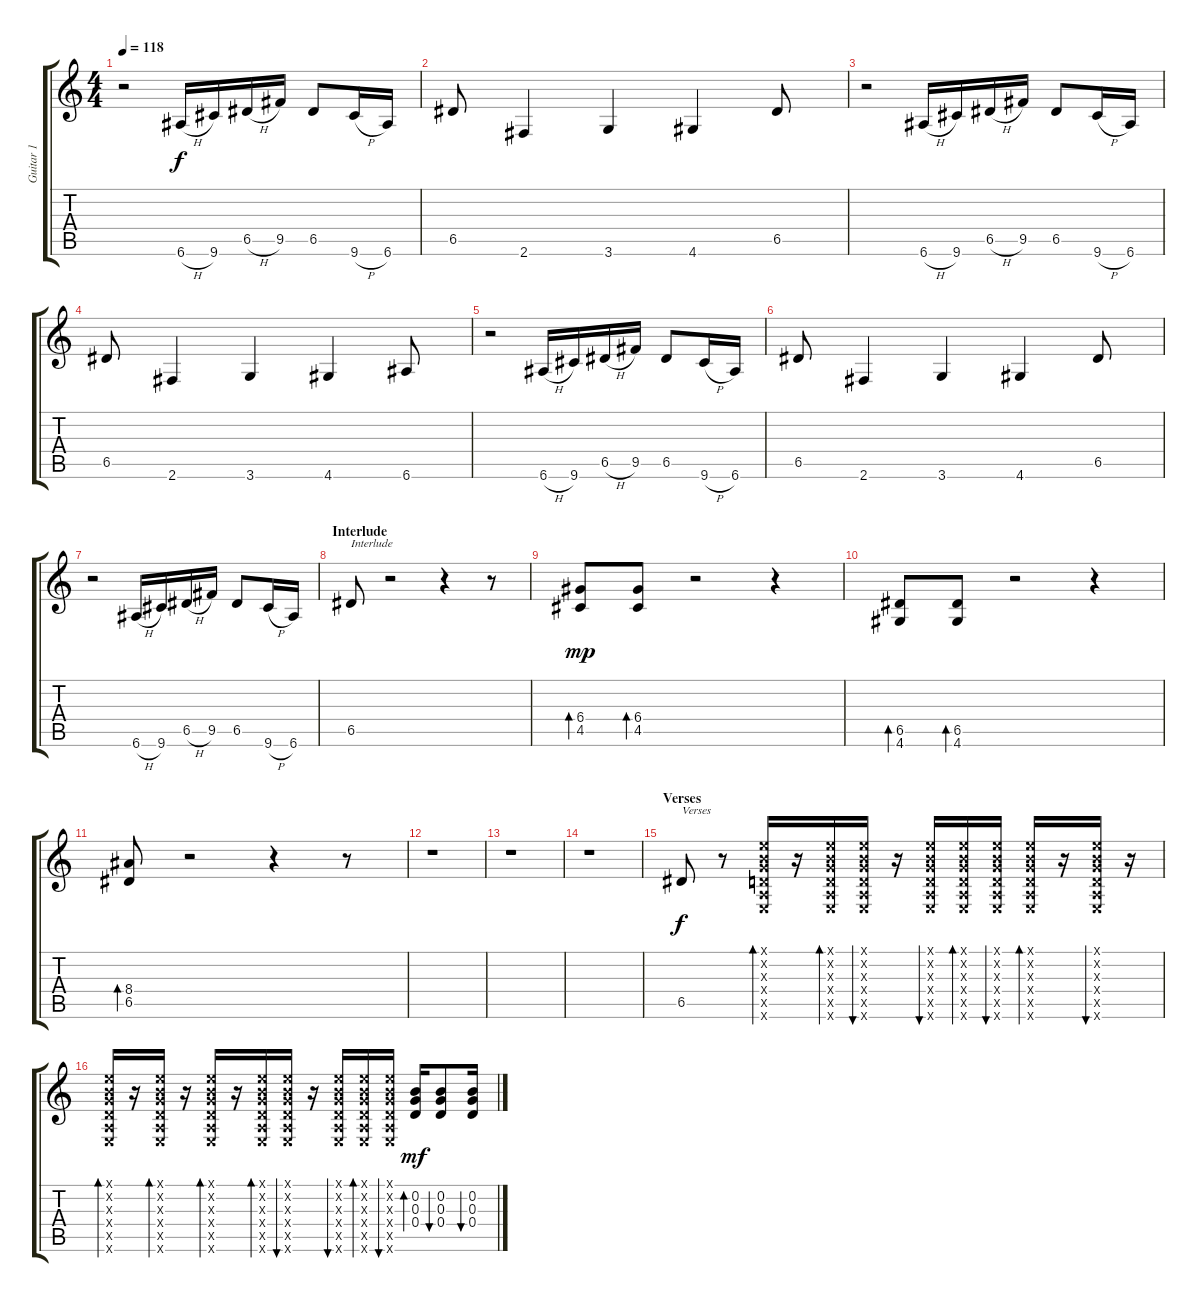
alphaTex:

\track ("Guitar 1" "Guitar 1") {instrument distortionguitar}
\staff {score tabs}
\tuning (E4 B3 G3 D3 A2 E2) {hide}
\ts (4 4)
\tempo 118
\clef g2
\ks c
r.2{dy f} 6.6{h}.16 9.6.16 6.5{h}.16 9.5.16 6.5.8 9.6{h}.16 6.6.16 |
6.5.8 2.6.4 3.6.4 4.6.4 6.5.8 |
r.2 6.6{h}.16 9.6.16 6.5{h}.16 9.5.16 6.5.8 9.6{h}.16 6.6.16 |
6.5.8 2.6.4 3.6.4 4.6.4 6.6.8 |
r.2 6.6{h}.16 9.6.16 6.5{h}.16 9.5.16 6.5.8 9.6{h}.16 6.6.16 |
6.5.8 2.6.4 3.6.4 4.6.4 6.5.8 |
r.2 6.6{h}.16 9.6.16 6.5{h}.16 9.5.16 6.5.8 9.6{h}.16 6.6.16 |
\section ("" "Interlude")
6.5.8{txt "Interlude"} r.2 r.4 r.8 |
(6.4 4.5).8{bd 30 dy mp} (6.4 4.5).8{bd 30} r.2 r.4 |
(6.5 4.6).8{bd 30} (6.5 4.6).8{bd 30} r.2 r.4 |
(8.4 6.5).8{bd 30} r.2 r.4 r.8 |
r.1 |
r.1 |
r.1 |
\section ("" "Verses")
6.5.8{txt "Verses" dy f} r.8 (0.1{x} 0.2{x} 0.3{x} 0.4{x} 0.5{x} 0.6{x}).16{bd 30} r.16 (0.1{x} 0.2{x} 0.3{x} 0.4{x} 0.5{x} 0.6{x}).16{bd 30} (0.1{x} 0.2{x} 0.3{x} 0.4{x} 0.5{x} 0.6{x}).16{bu 30} r.16 (0.1{x} 0.2{x} 0.3{x} 0.4{x} 0.5{x} 0.6{x}).16{bu 30} (0.1{x} 0.2{x} 0.3{x} 0.4{x} 0.5{x} 0.6{x}).16{bd 30} (0.1{x} 0.2{x} 0.3{x} 0.4{x} 0.5{x} 0.6{x}).16{bu 30} (0.1{x} 0.2{x} 0.3{x} 0.4{x} 0.5{x} 0.6{x}).16{bd 30} r.16 (0.1{x} 0.2{x} 0.3{x} 0.4{x} 0.5{x} 0.6{x}).16{bu 30} r.16 |
(0.1{x} 0.2{x} 0.3{x} 0.4{x} 0.5{x} 0.6{x}).16{bd 30} r.16 (0.1{x} 0.2{x} 0.3{x} 0.4{x} 0.5{x} 0.6{x}).16{bd 30} r.16 (0.1{x} 0.2{x} 0.3{x} 0.4{x} 0.5{x} 0.6{x}).16{bd 30} r.16 (0.1{x} 0.2{x} 0.3{x} 0.4{x} 0.5{x} 0.6{x}).16{bd 30} (0.1{x} 0.2{x} 0.3{x} 0.4{x} 0.5{x} 0.6{x}).16{bu 30} r.16 (0.1{x} 0.2{x} 0.3{x} 0.4{x} 0.5{x} 0.6{x}).16{bu 30} (0.1{x} 0.2{x} 0.3{x} 0.4{x} 0.5{x} 0.6{x}).16{bd 30} (0.1{x} 0.2{x} 0.3{x} 0.4{x} 0.5{x} 0.6{x}).16{bu 30} (0.2 0.3 0.4).16{bd 30 dy mf} (0.2 0.3 0.4).8{bu 30} (0.2 0.3 0.4).16{bu 30}
